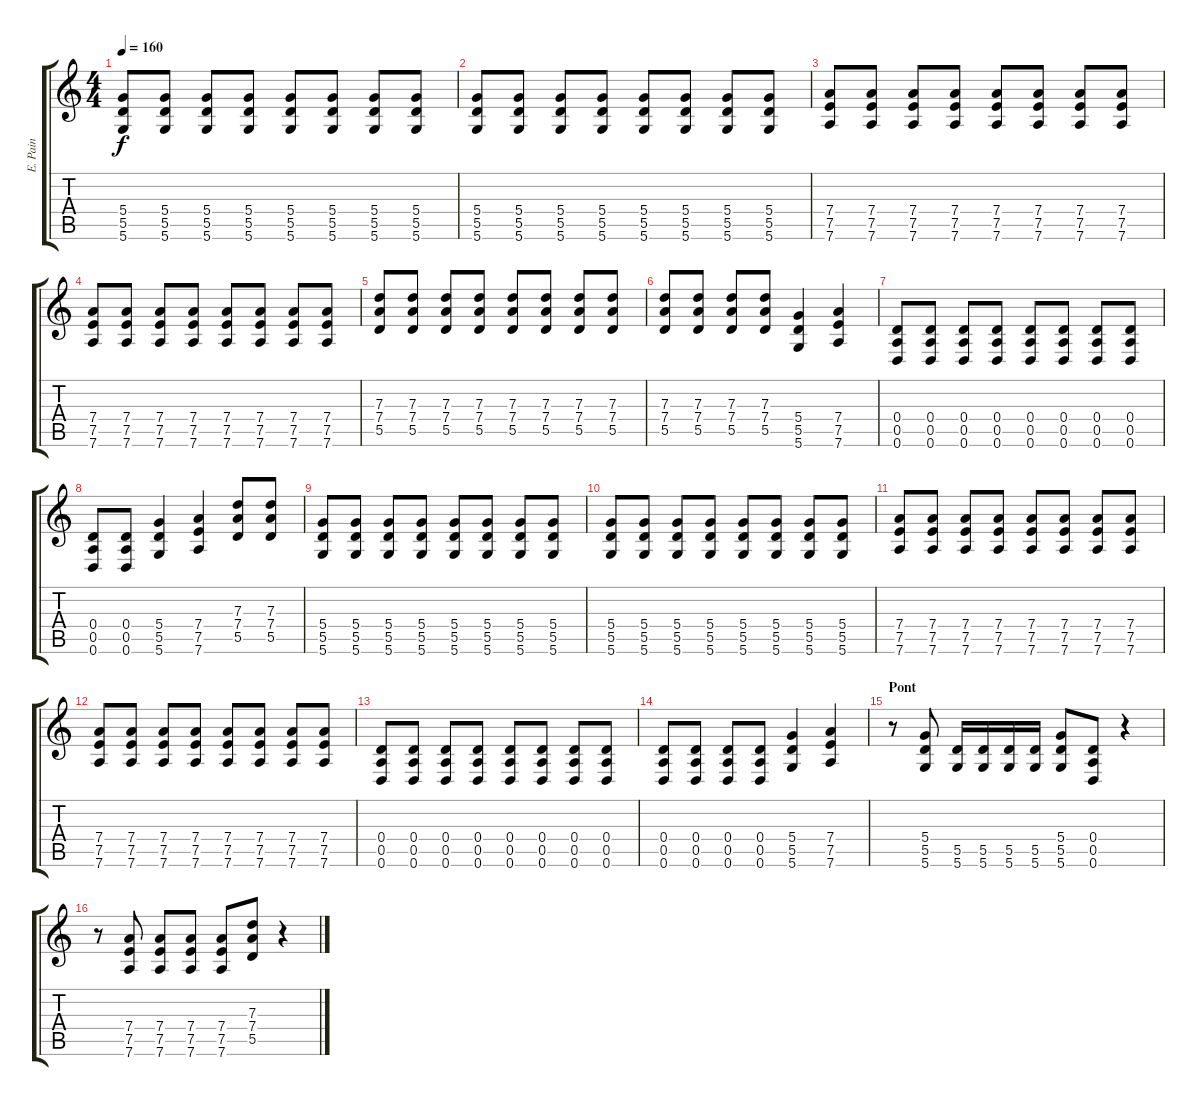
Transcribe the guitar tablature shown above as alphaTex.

\track ("E. Pain" "E. Pain") {instrument distortionguitar}
\staff {score tabs}
\tuning (E4 B3 G3 D3 A2 D2) {hide}
\ts (4 4)
\tempo 160
\clef g2
\ks c
(5.4 5.5 5.6).8{dy f} (5.4 5.5 5.6).8 (5.4 5.5 5.6).8 (5.4 5.5 5.6).8 (5.4 5.5 5.6).8 (5.4 5.5 5.6).8 (5.4 5.5 5.6).8 (5.4 5.5 5.6).8 |
(5.4 5.5 5.6).8 (5.4 5.5 5.6).8 (5.4 5.5 5.6).8 (5.4 5.5 5.6).8 (5.4 5.5 5.6).8 (5.4 5.5 5.6).8 (5.4 5.5 5.6).8 (5.4 5.5 5.6).8 |
(7.4 7.5 7.6).8 (7.4 7.5 7.6).8 (7.4 7.5 7.6).8 (7.4 7.5 7.6).8 (7.4 7.5 7.6).8 (7.4 7.5 7.6).8 (7.4 7.5 7.6).8 (7.4 7.5 7.6).8 |
(7.4 7.5 7.6).8 (7.4 7.5 7.6).8 (7.4 7.5 7.6).8 (7.4 7.5 7.6).8 (7.4 7.5 7.6).8 (7.4 7.5 7.6).8 (7.4 7.5 7.6).8 (7.4 7.5 7.6).8 |
(7.3 7.4 5.5).8 (7.3 7.4 5.5).8 (7.3 7.4 5.5).8 (7.3 7.4 5.5).8 (7.3 7.4 5.5).8 (7.3 7.4 5.5).8 (7.3 7.4 5.5).8 (7.3 7.4 5.5).8 |
(7.3 7.4 5.5).8 (7.3 7.4 5.5).8 (7.3 7.4 5.5).8 (7.3 7.4 5.5).8 (5.4 5.5 5.6).4 (7.4 7.5 7.6).4 |
(0.4 0.5 0.6).8 (0.4 0.5 0.6).8 (0.4 0.5 0.6).8 (0.4 0.5 0.6).8 (0.4 0.5 0.6).8 (0.4 0.5 0.6).8 (0.4 0.5 0.6).8 (0.4 0.5 0.6).8 |
(0.4 0.5 0.6).8 (0.4 0.5 0.6).8 (5.4 5.5 5.6).4 (7.4 7.5 7.6).4 (7.3 7.4 5.5).8 (7.3 7.4 5.5).8 |
(5.4 5.5 5.6).8 (5.4 5.5 5.6).8 (5.4 5.5 5.6).8 (5.4 5.5 5.6).8 (5.4 5.5 5.6).8 (5.4 5.5 5.6).8 (5.4 5.5 5.6).8 (5.4 5.5 5.6).8 |
(5.4 5.5 5.6).8 (5.4 5.5 5.6).8 (5.4 5.5 5.6).8 (5.4 5.5 5.6).8 (5.4 5.5 5.6).8 (5.4 5.5 5.6).8 (5.4 5.5 5.6).8 (5.4 5.5 5.6).8 |
(7.4 7.5 7.6).8 (7.4 7.5 7.6).8 (7.4 7.5 7.6).8 (7.4 7.5 7.6).8 (7.4 7.5 7.6).8 (7.4 7.5 7.6).8 (7.4 7.5 7.6).8 (7.4 7.5 7.6).8 |
(7.4 7.5 7.6).8 (7.4 7.5 7.6).8 (7.4 7.5 7.6).8 (7.4 7.5 7.6).8 (7.4 7.5 7.6).8 (7.4 7.5 7.6).8 (7.4 7.5 7.6).8 (7.4 7.5 7.6).8 |
(0.4 0.5 0.6).8 (0.4 0.5 0.6).8 (0.4 0.5 0.6).8 (0.4 0.5 0.6).8 (0.4 0.5 0.6).8 (0.4 0.5 0.6).8 (0.4 0.5 0.6).8 (0.4 0.5 0.6).8 |
(0.4 0.5 0.6).8 (0.4 0.5 0.6).8 (0.4 0.5 0.6).8 (0.4 0.5 0.6).8 (5.4 5.5 5.6).4 (7.4 7.5 7.6).4 |
\section ("" "Pont")
r.8 (5.4 5.5 5.6).8 (5.5 5.6).16 (5.5 5.6).16 (5.5 5.6).16 (5.5 5.6).16 (5.4 5.5 5.6).8 (0.4 0.5 0.6).8 r.4 |
r.8 (7.4 7.5 7.6).8 (7.4 7.5 7.6).8 (7.4 7.5 7.6).8 (7.4 7.5 7.6).8 (7.3 7.4 5.5).8 r.4
